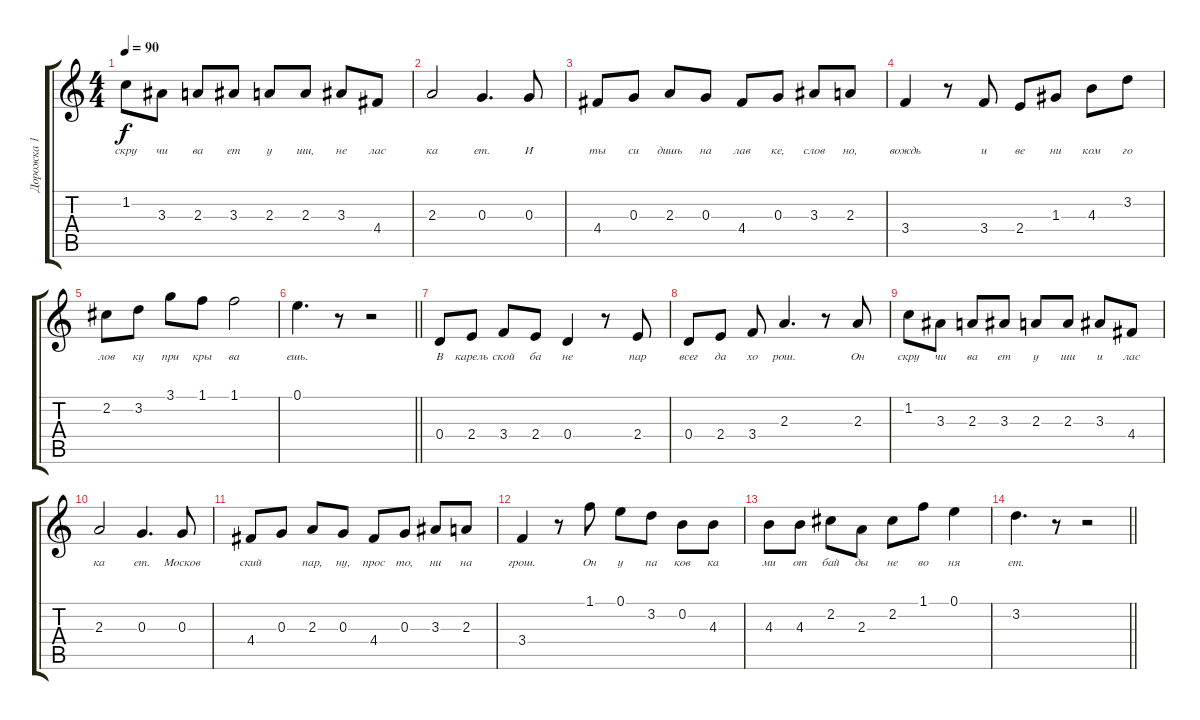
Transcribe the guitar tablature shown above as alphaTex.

\track ("Дорожка 1" "Дорожка 1") {instrument acousticguitarsteel}
\staff {score tabs}
\tuning (E4 B3 G3 D3 A2 E2) {hide}
\ts (4 4)
\tempo 90
\clef g2
\ks c
1.2.8{lyrics (0 "скру") lyrics (1 "") lyrics (2 "") lyrics (3 "") lyrics (4 "") dy f} 3.3.8{lyrics (0 "чи") lyrics (1 "") lyrics (2 "") lyrics (3 "") lyrics (4 "")} 2.3.8{lyrics (0 "ва") lyrics (1 "") lyrics (2 "") lyrics (3 "") lyrics (4 "")} 3.3.8{lyrics (0 "ет") lyrics (1 "") lyrics (2 "") lyrics (3 "") lyrics (4 "")} 2.3.8{lyrics (0 "у") lyrics (1 "") lyrics (2 "") lyrics (3 "") lyrics (4 "")} 2.3.8{lyrics (0 "ши,") lyrics (1 "") lyrics (2 "") lyrics (3 "") lyrics (4 "")} 3.3.8{lyrics (0 "не") lyrics (1 "") lyrics (2 "") lyrics (3 "") lyrics (4 "")} 4.4.8{lyrics (0 "лас") lyrics (1 "") lyrics (2 "") lyrics (3 "") lyrics (4 "")} |
2.3.2{lyrics (0 "ка") lyrics (1 "") lyrics (2 "") lyrics (3 "") lyrics (4 "")} 0.3.4{d lyrics (0 "ет.") lyrics (1 "") lyrics (2 "") lyrics (3 "") lyrics (4 "")} 0.3.8{lyrics (0 "И") lyrics (1 "") lyrics (2 "") lyrics (3 "") lyrics (4 "")} |
4.4.8{lyrics (0 "ты") lyrics (1 "") lyrics (2 "") lyrics (3 "") lyrics (4 "")} 0.3.8{lyrics (0 "си") lyrics (1 "") lyrics (2 "") lyrics (3 "") lyrics (4 "")} 2.3.8{lyrics (0 "дишь") lyrics (1 "") lyrics (2 "") lyrics (3 "") lyrics (4 "")} 0.3.8{lyrics (0 "на") lyrics (1 "") lyrics (2 "") lyrics (3 "") lyrics (4 "")} 4.4.8{lyrics (0 "лав") lyrics (1 "") lyrics (2 "") lyrics (3 "") lyrics (4 "")} 0.3.8{lyrics (0 "ке,") lyrics (1 "") lyrics (2 "") lyrics (3 "") lyrics (4 "")} 3.3.8{lyrics (0 "слов") lyrics (1 "") lyrics (2 "") lyrics (3 "") lyrics (4 "")} 2.3.8{lyrics (0 "но,") lyrics (1 "") lyrics (2 "") lyrics (3 "") lyrics (4 "")} |
3.4.4{lyrics (0 "вождь") lyrics (1 "") lyrics (2 "") lyrics (3 "") lyrics (4 "")} r.8 3.4.8{lyrics (0 "и") lyrics (1 "") lyrics (2 "") lyrics (3 "") lyrics (4 "")} 2.4.8{lyrics (0 "ве") lyrics (1 "") lyrics (2 "") lyrics (3 "") lyrics (4 "")} 1.3.8{lyrics (0 "ни") lyrics (1 "") lyrics (2 "") lyrics (3 "") lyrics (4 "")} 4.3.8{lyrics (0 "ком") lyrics (1 "") lyrics (2 "") lyrics (3 "") lyrics (4 "")} 3.2.8{lyrics (0 "го") lyrics (1 "") lyrics (2 "") lyrics (3 "") lyrics (4 "")} |
2.2.8{lyrics (0 "лов") lyrics (1 "") lyrics (2 "") lyrics (3 "") lyrics (4 "")} 3.2.8{lyrics (0 "ку") lyrics (1 "") lyrics (2 "") lyrics (3 "") lyrics (4 "")} 3.1.8{lyrics (0 "при") lyrics (1 "") lyrics (2 "") lyrics (3 "") lyrics (4 "")} 1.1.8{lyrics (0 "кры") lyrics (1 "") lyrics (2 "") lyrics (3 "") lyrics (4 "")} 1.1.2{lyrics (0 "ва") lyrics (1 "") lyrics (2 "") lyrics (3 "") lyrics (4 "")} |
\barLineRight lightlight
0.1.4{d lyrics (0 "ешь.") lyrics (1 "") lyrics (2 "") lyrics (3 "") lyrics (4 "")} r.8 r.2 |
0.4.8{lyrics (0 "В") lyrics (1 "") lyrics (2 "") lyrics (3 "") lyrics (4 "")} 2.4.8{lyrics (0 "карель") lyrics (1 "") lyrics (2 "") lyrics (3 "") lyrics (4 "")} 3.4.8{lyrics (0 "ской") lyrics (1 "") lyrics (2 "") lyrics (3 "") lyrics (4 "")} 2.4.8{lyrics (0 "ба") lyrics (1 "") lyrics (2 "") lyrics (3 "") lyrics (4 "")} 0.4.4{lyrics (0 "не") lyrics (1 "") lyrics (2 "") lyrics (3 "") lyrics (4 "")} r.8 2.4.8{lyrics (0 "пар") lyrics (1 "") lyrics (2 "") lyrics (3 "") lyrics (4 "")} |
0.4.8{lyrics (0 "всег") lyrics (1 "") lyrics (2 "") lyrics (3 "") lyrics (4 "")} 2.4.8{lyrics (0 "да") lyrics (1 "") lyrics (2 "") lyrics (3 "") lyrics (4 "")} 3.4.8{lyrics (0 "хо") lyrics (1 "") lyrics (2 "") lyrics (3 "") lyrics (4 "")} 2.3.4{d lyrics (0 "рош.") lyrics (1 "") lyrics (2 "") lyrics (3 "") lyrics (4 "")} r.8 2.3.8{lyrics (0 "Он") lyrics (1 "") lyrics (2 "") lyrics (3 "") lyrics (4 "")} |
1.2.8{lyrics (0 "скру") lyrics (1 "") lyrics (2 "") lyrics (3 "") lyrics (4 "")} 3.3.8{lyrics (0 "чи") lyrics (1 "") lyrics (2 "") lyrics (3 "") lyrics (4 "")} 2.3.8{lyrics (0 "ва") lyrics (1 "") lyrics (2 "") lyrics (3 "") lyrics (4 "")} 3.3.8{lyrics (0 "ет") lyrics (1 "") lyrics (2 "") lyrics (3 "") lyrics (4 "")} 2.3.8{lyrics (0 "у") lyrics (1 "") lyrics (2 "") lyrics (3 "") lyrics (4 "")} 2.3.8{lyrics (0 "ши") lyrics (1 "") lyrics (2 "") lyrics (3 "") lyrics (4 "")} 3.3.8{lyrics (0 "и") lyrics (1 "") lyrics (2 "") lyrics (3 "") lyrics (4 "")} 4.4.8{lyrics (0 "лас") lyrics (1 "") lyrics (2 "") lyrics (3 "") lyrics (4 "")} |
2.3.2{lyrics (0 "ка") lyrics (1 "") lyrics (2 "") lyrics (3 "") lyrics (4 "")} 0.3.4{d lyrics (0 "ет.") lyrics (1 "") lyrics (2 "") lyrics (3 "") lyrics (4 "")} 0.3.8{lyrics (0 "Москов") lyrics (1 "") lyrics (2 "") lyrics (3 "") lyrics (4 "")} |
4.4.8{lyrics (0 "ский") lyrics (1 "") lyrics (2 "") lyrics (3 "") lyrics (4 "")} 0.3.8{lyrics (0 "") lyrics (1 "") lyrics (2 "") lyrics (3 "") lyrics (4 "")} 2.3.8{lyrics (0 "пар,") lyrics (1 "") lyrics (2 "") lyrics (3 "") lyrics (4 "")} 0.3.8{lyrics (0 "ну,") lyrics (1 "") lyrics (2 "") lyrics (3 "") lyrics (4 "")} 4.4.8{lyrics (0 "прос") lyrics (1 "") lyrics (2 "") lyrics (3 "") lyrics (4 "")} 0.3.8{lyrics (0 "то,") lyrics (1 "") lyrics (2 "") lyrics (3 "") lyrics (4 "")} 3.3.8{lyrics (0 "ни") lyrics (1 "") lyrics (2 "") lyrics (3 "") lyrics (4 "")} 2.3.8{lyrics (0 "на") lyrics (1 "") lyrics (2 "") lyrics (3 "") lyrics (4 "")} |
3.4.4{lyrics (0 "грош.") lyrics (1 "") lyrics (2 "") lyrics (3 "") lyrics (4 "")} r.8 1.1.8{lyrics (0 "Он") lyrics (1 "") lyrics (2 "") lyrics (3 "") lyrics (4 "")} 0.1.8{lyrics (0 "у") lyrics (1 "") lyrics (2 "") lyrics (3 "") lyrics (4 "")} 3.2.8{lyrics (0 "па") lyrics (1 "") lyrics (2 "") lyrics (3 "") lyrics (4 "")} 0.2.8{lyrics (0 "ков") lyrics (1 "") lyrics (2 "") lyrics (3 "") lyrics (4 "")} 4.3.8{lyrics (0 "ка") lyrics (1 "") lyrics (2 "") lyrics (3 "") lyrics (4 "")} |
4.3.8{lyrics (0 "ми") lyrics (1 "") lyrics (2 "") lyrics (3 "") lyrics (4 "")} 4.3.8{lyrics (0 "от") lyrics (1 "") lyrics (2 "") lyrics (3 "") lyrics (4 "")} 2.2.8{lyrics (0 "бай") lyrics (1 "") lyrics (2 "") lyrics (3 "") lyrics (4 "")} 2.3.8{lyrics (0 "ды") lyrics (1 "") lyrics (2 "") lyrics (3 "") lyrics (4 "")} 2.2.8{lyrics (0 "не") lyrics (1 "") lyrics (2 "") lyrics (3 "") lyrics (4 "")} 1.1.8{lyrics (0 "во") lyrics (1 "") lyrics (2 "") lyrics (3 "") lyrics (4 "")} 0.1.4{lyrics (0 "ня") lyrics (1 "") lyrics (2 "") lyrics (3 "") lyrics (4 "")} |
\barLineRight lightlight
3.2.4{d lyrics (0 "ет.") lyrics (1 "") lyrics (2 "") lyrics (3 "") lyrics (4 "")} r.8 r.2
